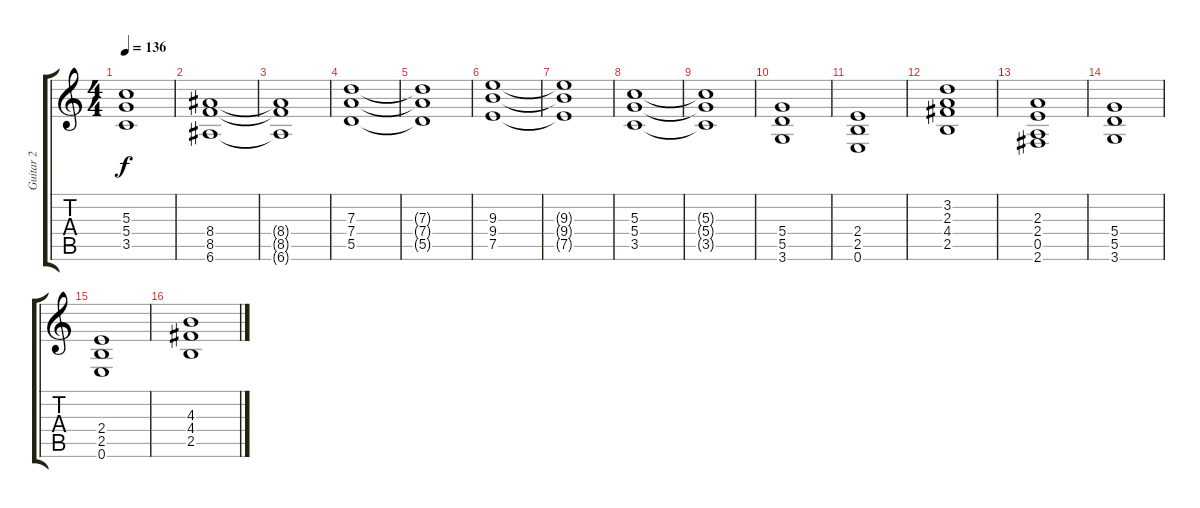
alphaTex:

\track ("Guitar 2" "Guitar 2") {instrument distortionguitar}
\staff {score tabs}
\tuning (E4 B3 G3 D3 A2 E2) {hide}
\ts (4 4)
\tempo 136
\clef g2
\ks c
(5.3{t} 5.4{t} 3.5{t}).1{dy f} |
(8.4 8.5 6.6).1 |
(8.4{t} 8.5{t} 6.6{t}).1 |
(7.3 7.4 5.5).1 |
(7.3{t} 7.4{t} 5.5{t}).1 |
(9.3 9.4 7.5).1 |
(9.3{t} 9.4{t} 7.5{t}).1 |
(5.3 5.4 3.5).1 |
(5.3{t} 5.4{t} 3.5{t}).1 |
(5.4 5.5 3.6).1 |
(2.4 2.5 0.6).1 |
(3.2 2.3 4.4 2.5).1 |
(2.3 2.4 0.5 2.6).1 |
(5.4 5.5 3.6).1 |
(2.4 2.5 0.6).1 |
(4.3 4.4 2.5).1
